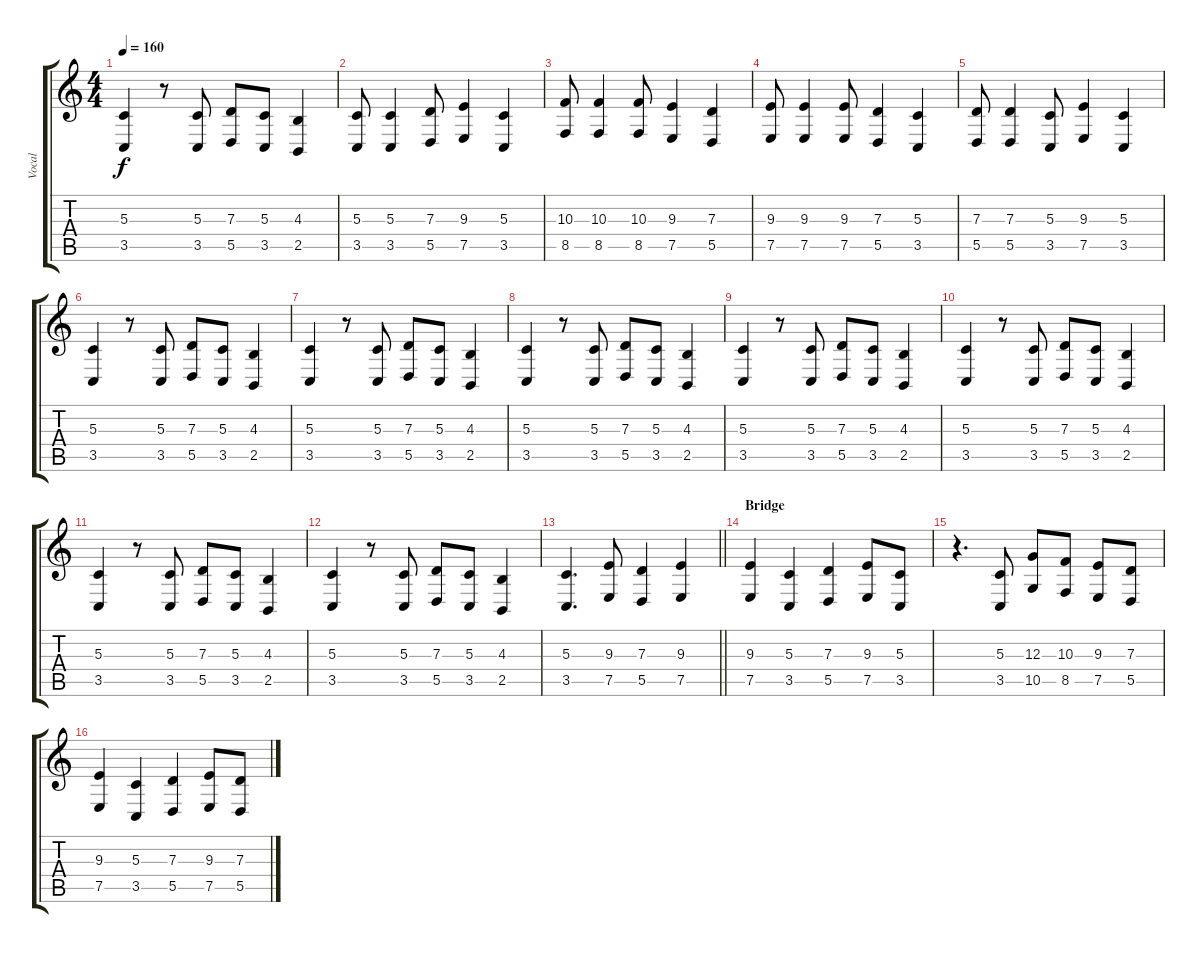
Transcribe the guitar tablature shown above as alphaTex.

\track ("Vocal" "Vocal") {instrument tenorsax}
\staff {score tabs}
\tuning (E4 B3 G3 D3 A2 E2) {hide}
\ts (4 4)
\tempo 160
\clef g2
\ks c
(5.3 3.5).4{dy f} r.8 (5.3 3.5).8 (7.3 5.5).8 (5.3 3.5).8 (4.3 2.5).4 |
(5.3 3.5).8 (5.3 3.5).4 (7.3 5.5).8 (9.3 7.5).4 (5.3 3.5).4 |
(10.3 8.5).8 (10.3 8.5).4 (10.3 8.5).8 (9.3 7.5).4 (7.3 5.5).4 |
(9.3 7.5).8 (9.3 7.5).4 (9.3 7.5).8 (7.3 5.5).4 (5.3 3.5).4 |
(7.3 5.5).8 (7.3 5.5).4 (5.3 3.5).8 (9.3 7.5).4 (5.3 3.5).4 |
(5.3 3.5).4 r.8 (5.3 3.5).8 (7.3 5.5).8 (5.3 3.5).8 (4.3 2.5).4 |
(5.3 3.5).4 r.8 (5.3 3.5).8 (7.3 5.5).8 (5.3 3.5).8 (4.3 2.5).4 |
(5.3 3.5).4 r.8 (5.3 3.5).8 (7.3 5.5).8 (5.3 3.5).8 (4.3 2.5).4 |
(5.3 3.5).4 r.8{txt ""} (5.3 3.5).8 (7.3 5.5).8 (5.3 3.5).8 (4.3 2.5).4 |
(5.3 3.5).4 r.8 (5.3 3.5).8 (7.3 5.5).8 (5.3 3.5).8 (4.3 2.5).4 |
(5.3 3.5).4 r.8 (5.3 3.5).8 (7.3 5.5).8 (5.3 3.5).8 (4.3 2.5).4 |
(5.3 3.5).4 r.8 (5.3 3.5).8 (7.3 5.5).8 (5.3 3.5).8 (4.3 2.5).4 |
\barLineRight lightlight
(5.3 3.5).4{d} (9.3 7.5).8 (7.3 5.5).4 (9.3 7.5).4 |
\section ("" "Bridge")
(9.3 7.5).4{instrument choiraahs} (5.3 3.5).4 (7.3 5.5).4 (9.3 7.5).8 (5.3 3.5).8 |
r.4{d} (5.3 3.5).8 (12.3 10.5).8 (10.3 8.5).8 (9.3 7.5).8 (7.3 5.5).8 |
(9.3 7.5).4 (5.3 3.5).4 (7.3 5.5).4 (9.3 7.5).8 (7.3 5.5).8
